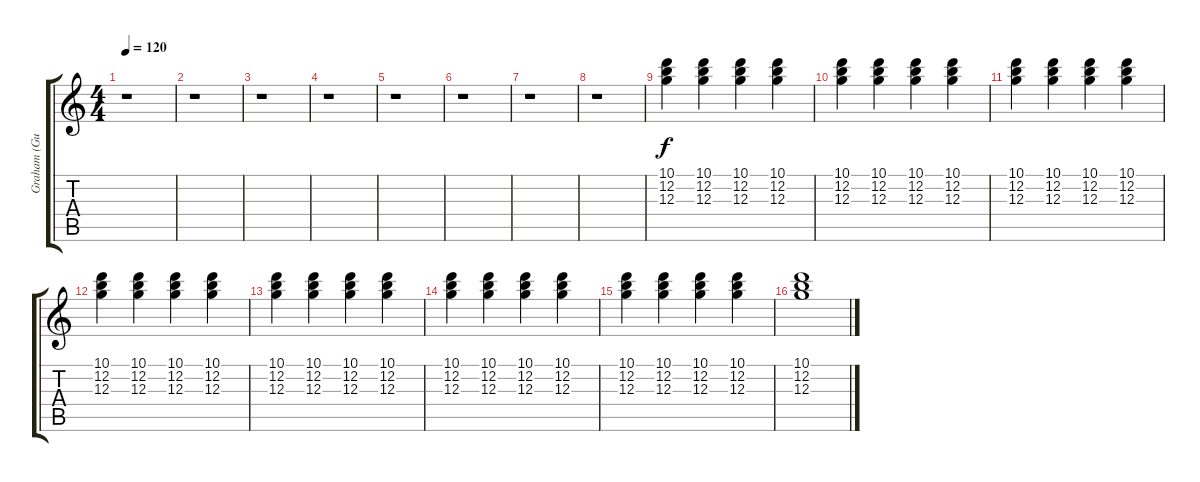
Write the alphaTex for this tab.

\track ("Graham (Guitar)" "Graham (Gu") {instrument distortionguitar}
\staff {score tabs}
\tuning (E4 B3 G3 D3 A2 E2) {hide}
\ts (4 4)
\tempo 120
\clef g2
\ks c
r.1{dy f instrument distortionguitar} |
r.1 |
r.1 |
r.1 |
r.1 |
r.1 |
r.1 |
r.1 |
(10.1 12.2 12.3).4 (10.1 12.2 12.3).4 (10.1 12.2 12.3).4 (10.1 12.2 12.3).4 |
(10.1 12.2 12.3).4 (10.1 12.2 12.3).4 (10.1 12.2 12.3).4 (10.1 12.2 12.3).4 |
(10.1 12.2 12.3).4 (10.1 12.2 12.3).4 (10.1 12.2 12.3).4 (10.1 12.2 12.3).4 |
(10.1 12.2 12.3).4 (10.1 12.2 12.3).4 (10.1 12.2 12.3).4 (10.1 12.2 12.3).4 |
(10.1 12.2 12.3).4 (10.1 12.2 12.3).4 (10.1 12.2 12.3).4 (10.1 12.2 12.3).4 |
(10.1 12.2 12.3).4 (10.1 12.2 12.3).4 (10.1 12.2 12.3).4 (10.1 12.2 12.3).4 |
(10.1 12.2 12.3).4 (10.1 12.2 12.3).4 (10.1 12.2 12.3).4 (10.1 12.2 12.3).4 |
(10.1 12.2 12.3).1
